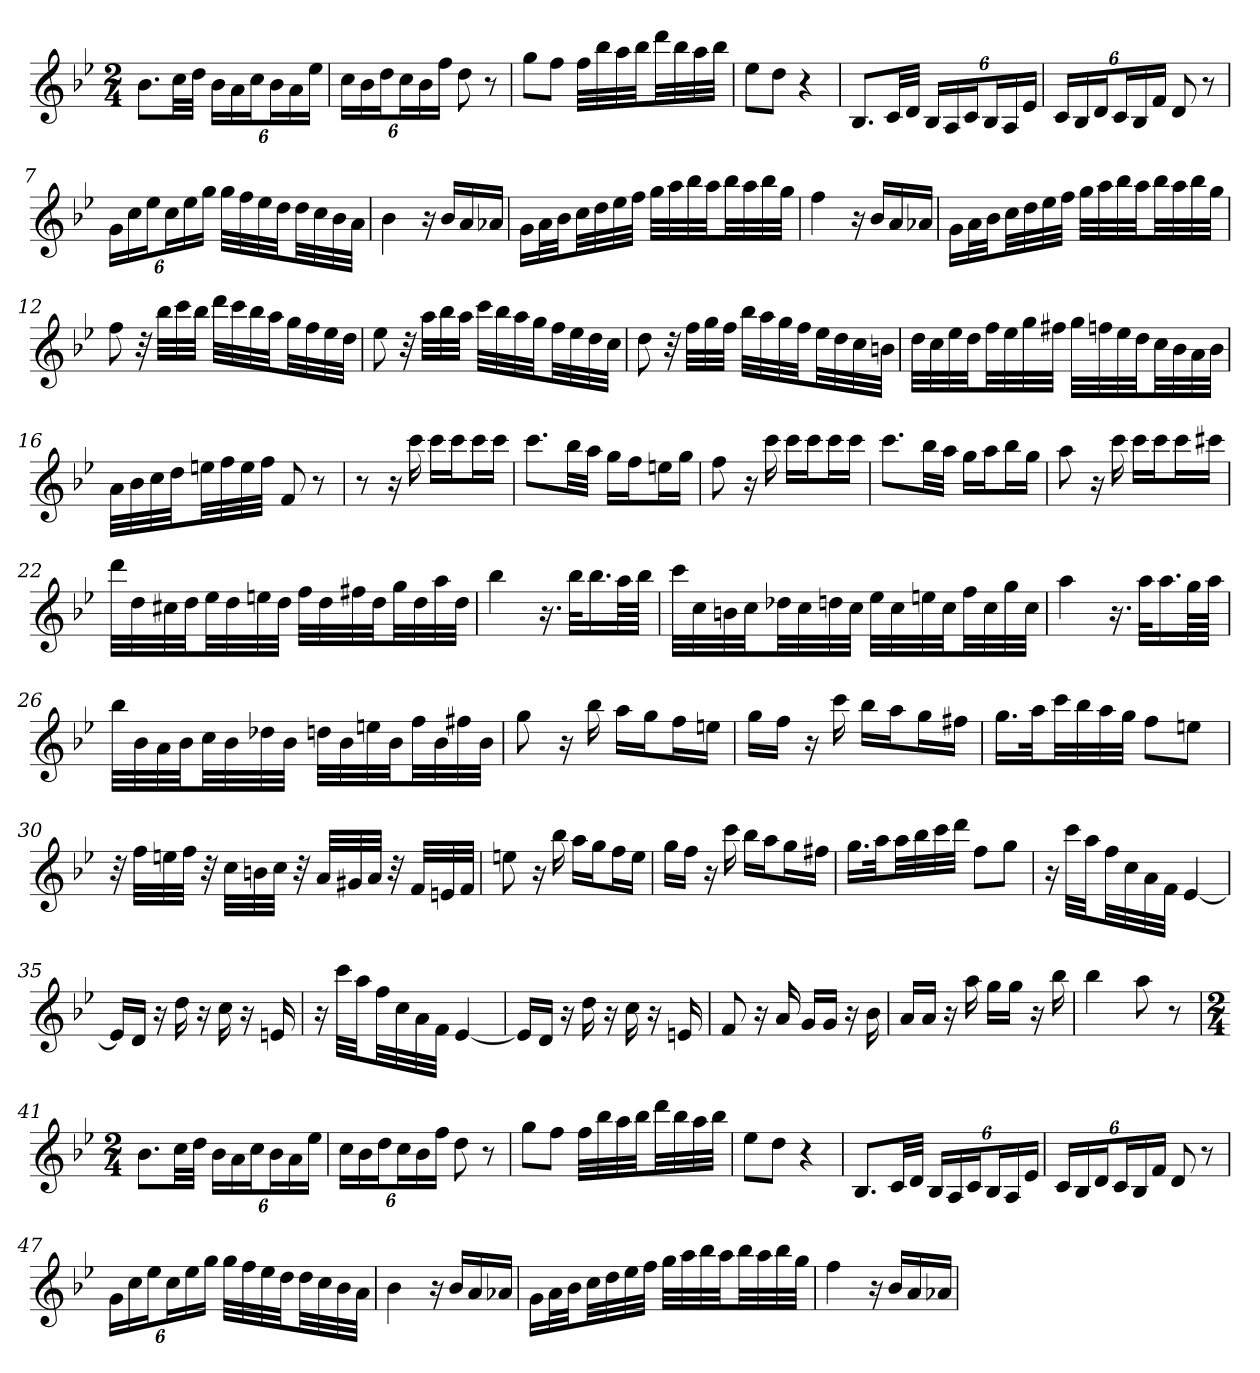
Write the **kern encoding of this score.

**kern
*part1
*staff1
*clefG2
*k[b-e-]
*B-:
*M2/4
*MM84
=1
8.b-\L
32cc\LL
32dd\JJJ
24b-\LL
24a\
24cc\J
24b-\L
24a\
24ee-\JJ
=2
24cc\LL
24b-\
24dd\J
24cc\L
24b-\
24ff\JJ
8dd
8r
=3
8gg:\L
8ff:\J
32ff\LLL
32bb-\
32aa\
32bb-\JJ
32ddd\LL
32bb-\
32aa\
32bb-\JJJ
=4
8ee-\L
8dd\J
4r
=5
8.B-/L
32c/LL
32d/JJJ
24B-/LL
24A/
24c/J
24B-/L
24A/
24e-/JJ
=6
24c/LL
24B-/
24d/J
24c/L
24B-/
24f/JJ
8d
8r
=7
24g\LL
24cc\
24ee-\J
24cc\L
24ee-\
24gg\JJ
32gg\LLL
32ff\
32ee-\
32dd\JJ
32dd\LL
32cc\
32b-\
32a\JJJ
=8
4b-
16r
16b-/LL
16a/
16a-X/JJ
=9
16g\LL
32a\L
32b-\JJ
32cc\LL
32dd\
32ee-\
32ff\JJJ
32gg\LLL
32aa\
32bb-\
32aa\JJ
32bb-\LL
32aa\
32bb-\
32gg\JJJ
=10
4ff
16r
16b-/LL
16a/
16a-X/JJ
=11
16g\LL
32a\L
32b-\JJ
32cc\LL
32dd\
32ee-\
32ff\JJJ
32gg\LLL
32aa\
32bb-\
32aa\JJ
32bb-\LL
32aa\
32bb-\
32gg\JJJ
=12
8ff
32r
32bb-\LLL
32ccc\
32bb-\JJJ
32ddd\LLL
32ccc\
32bb-\
32aa\JJ
32gg\LL
32ff\
32ee-\
32dd\JJJ
=13
8ee-
32r
32aa\LLL
32bb-\
32aa\JJJ
32ccc\LLL
32bb-\
32aa\
32gg\JJ
32ff\LL
32ee-\
32dd\
32cc\JJJ
=14
8dd
32r
32ff\LLL
32gg\
32ff\JJJ
32bb-\LLL
32aa\
32gg\
32ff\JJ
32ee-\LL
32dd\
32cc\
32bn\JJJ
=15
32dd\LLL
32cc\
32ee-\
32dd\JJ
32ff\LL
32ee-\
32gg\
32ff#X\JJJ
32gg\LLL
32ffn\
32ee-\
32dd\JJ
32cc\LL
32b-\
32a\
32b-\JJJ
=16
32a\LLL
32b-\
32cc\
32dd\JJ
32een\LL
32ff\
32ee\
32ff\JJJ
8f
8r
=17
8r
16r
16ccc
16ccc\LL
16ccc\J
16ccc\L
16ccc\JJ
=18
8.ccc\L
32bb-\LL
32aa\JJJ
16gg\LL
16ff\J
16een\L
16gg\JJ
=19
8ff
16r
16ccc
16ccc\LL
16ccc\J
16ccc\L
16ccc\JJ
=20
8.ccc\L
32bb-\LL
32aa\JJJ
16gg\LL
16aa\J
16bb-\L
16gg\JJ
=21
8aa
16r
16ccc
16ccc\LL
16ccc\J
16ccc\L
16ccc#X\JJ
=22
32ddd\LLL
32dd\
32cc#X\
32dd\JJ
32ee-\LL
32dd\
32een\
32dd\JJJ
32ff\LLL
32dd\
32ff#X\
32dd\JJ
32gg\LL
32dd\
32aa\
32dd\JJJ
=23
4bb-
16.r
32bb-\KLL
16.bb-\
64aa\LL
64bb-\JJJJ
=24
32ccc\LLL
32cc\
32bn\
32cc\JJ
32dd-X\LL
32cc\
32ddn\
32cc\JJJ
32ee-\LLL
32cc\
32een\
32cc\JJ
32ff\LL
32cc\
32gg\
32cc\JJJ
=25
4aa
16.r
32aa\KLL
16.aa\
64gg\LL
64aa\JJJJ
=26
32bb-\LLL
32b-\
32a\
32b-\JJ
32cc\LL
32b-\
32dd-X\
32b-\JJJ
32ddn\LLL
32b-\
32een\
32b-\JJ
32ff\LL
32b-\
32ff#X\
32b-\JJJ
=27
8gg
16r
16bb-
16aa\LL
16gg\J
16ff\L
16een\JJ
=28
16gg\LL
16ff\JJ
16r
16ccc
16bb-\LL
16aa\J
16gg\L
16ff#X\JJ
=29
16.gg\LL
32aa\Jk
32ccc\LL
32bb-\
32aa\
32gg\JJJ
8ff\L
8een\J
=30
32r
32ff\LLL
32een\
32ff\JJJ
32r
32cc\LLL
32bn\
32cc\JJJ
32r
32a/LLL
32g#X/
32a/JJJ
32r
32f/LLL
32en/
32f/JJJ
=31
8een
16r
16bb-
16aa\LL
16gg\J
16ff\L
16ee\JJ
=32
16gg\LL
16ff\JJ
16r
16ccc
16bb-\LL
16aa\J
16gg\L
16ff#X\JJ
=33
16.gg\LL
32aa\Jk
32aa\LL
32bb-\
32ccc\
32ddd\JJJ
8ff\L
8gg\J
=34
16r
32ccc\LLL
32aa\JJ
32ff\LL
32cc\
32a\
32f\JJJ
[4e-
=35
16e-/LL]
16d/JJ
16r
16dd
16r
16cc
16r
16en
=36
16r
32ccc\LLL
32aa\JJ
32ff\LL
32cc\
32a\
32f\JJJ
[4e-
=37
16e-/LL]
16d/JJ
16r
16dd
16r
16cc
16r
16en
=38
8f
16r
16a
16g/LL
16g/JJ
16r
16b-
=39
16a/LL
16a/JJ
16r
16aa
16gg\LL
16gg\JJ
16r
16bb-
=40
4bb-
8aa
8r
=41
*M2/4
8.b-\L
32cc\LL
32dd\JJJ
24b-\LL
24a\
24cc\J
24b-\L
24a\
24ee-\JJ
=42
24cc\LL
24b-\
24dd\J
24cc\L
24b-\
24ff\JJ
8dd
8r
=43
8gg:\L
8ff:\J
32ff\LLL
32bb-\
32aa\
32bb-\JJ
32ddd\LL
32bb-\
32aa\
32bb-\JJJ
=44
8ee-\L
8dd\J
4r
=45
8.B-/L
32c/LL
32d/JJJ
24B-/LL
24A/
24c/J
24B-/L
24A/
24e-/JJ
=46
24c/LL
24B-/
24d/J
24c/L
24B-/
24f/JJ
8d
8r
=47
24g\LL
24cc\
24ee-\J
24cc\L
24ee-\
24gg\JJ
32gg\LLL
32ff\
32ee-\
32dd\JJ
32dd\LL
32cc\
32b-\
32a\JJJ
=48
4b-
16r
16b-/LL
16a/
16a-X/JJ
=49
16g\LL
32a\L
32b-\JJ
32cc\LL
32dd\
32ee-\
32ff\JJJ
32gg\LLL
32aa\
32bb-\
32aa\JJ
32bb-\LL
32aa\
32bb-\
32gg\JJJ
=50
4ff
16r
16b-/LL
16a/
16a-X/JJ
=
*-
